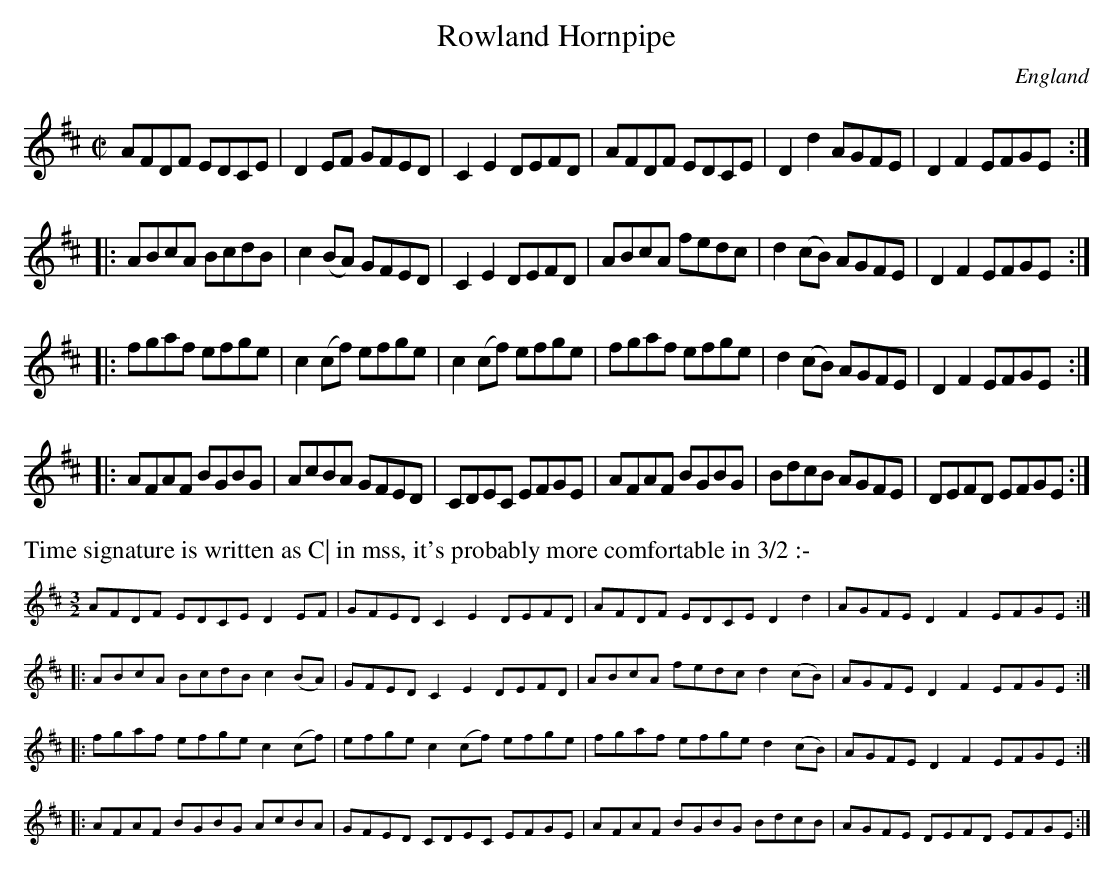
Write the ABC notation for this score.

X:1
T:Rowland Hornpipe
L:1/8
M:C|
O:England
K:D major
AFDF EDCE | D2EF   GFED | C2E2   DEFD | AFDF EDCE | D2d2   AGFE | D2F2 EFGE ::
ABcA BcdB | c2(BA) GFED | C2E2   DEFD | ABcA fedc | d2(cB) AGFE | D2F2 EFGE ::
fgaf efge | c2(cf) efge | c2(cf) efge | fgaf efge | d2(cB) AGFE | D2F2 EFGE ::
AFAF BGBG | AcBA   GFED | CDEC   EFGE | AFAF BGBG | BdcB   AGFE | DEFD EFGE :|
%%text Time signature is written as C| in mss, it's probably more comfortable in 3/2 :-
[M:3/2] \
AFDF EDCE D2EF   | GFED C2E2   DEFD | AFDF EDCE D2d2   | AGFE D2F2 EFGE ::
ABcA BcdB c2(BA) | GFED C2E2   DEFD | ABcA fedc d2(cB) | AGFE D2F2 EFGE ::
fgaf efge c2(cf) | efge c2(cf) efge | fgaf efge d2(cB) | AGFE D2F2 EFGE ::
AFAF BGBG AcBA   | GFED CDEC   EFGE | AFAF BGBG BdcB   | AGFE DEFD EFGE :|
